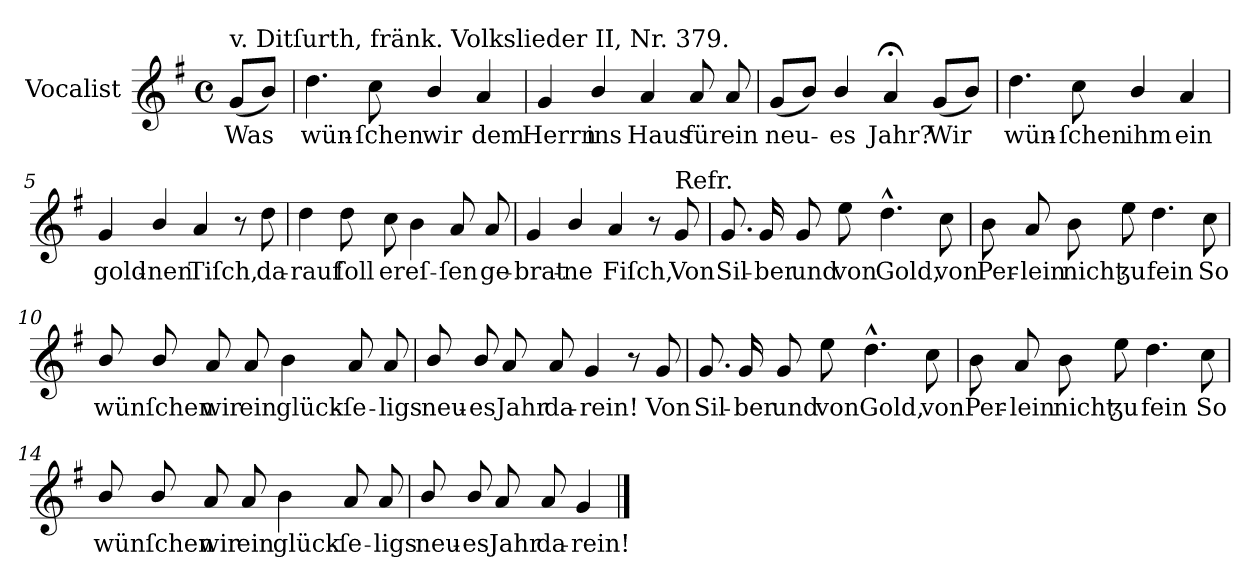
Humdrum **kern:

**kern	**text
*part1	*part1
*staff1	*staff1
*I"Vocalist	*
*k[f#]	*
*G:	*
*M4/4	*
*met(c)	*
=	=
!LO:TX:a:t=v. Ditſurth, fränk. Volkslieder II, Nr. 379.	!
(8gL	Was
8bJ)	.
=1	=1
4.dd	wün-
8cc	-ſchen
4b/	wir
4a	dem
=2	=2
4g	Herrn
4b/	ins
4a	Haus
8a	für
8a	ein
=3	=3
(8gL	neu-
8bJ)	.
4b/	-es
4a;<	Jahr?
(8gL	Wir
8bJ)	.
=4	=4
4.dd	wün-
8cc	-ſchen
4b/	ihm
4a	ein
=5	=5
4g	gold-
4b/	-nen
4a	Tiſch,
8r	.
8dd	da-
=6	=6
4dd	-rauf
8dd	ſoll
8cc	er
4b	eſ-
8a	-ſen
8a	ge-
=7	=7
4g	-brat-
4b/	-ne
4a	Fiſch,
8r	.
!LO:TX:a:t=Refr.	!
8g	Von
=8	=8
8.g	Sil-
16g	-ber
8g	und
8ee	von
4.dd^^	Gold,
8cc	von
=9	=9
8b	Per-
8a	-lein
8b	nicht
8ee	ʒu
4.dd	fein
8cc	So
=10	=10
8b/	wünſchen
8b/	.
8a	wir
8a	ein
4b	glück-
8a	-ſe-
8a	-ligs
=11	=11
8b/	neu-
8b/	-es
8a	Jahr
8a	da-
4g	-rein!
8r	.
8g	Von
=12	=12
8.g	Sil-
16g	-ber
8g	und
8ee	von
4.dd^^	Gold,
8cc	von
=13	=13
8b	Per-
8a	-lein
8b	nicht
8ee	ʒu
4.dd	fein
8cc	So
=14	=14
8b/	wünſchen
8b/	.
8a	wir
8a	ein
4b	glück-
8a	-ſe-
8a	-ligs
=15	=15
8b/	neu-
8b/	-es
8a	Jahr
8a	da-
4g	-rein!
==	==
*-	*-
